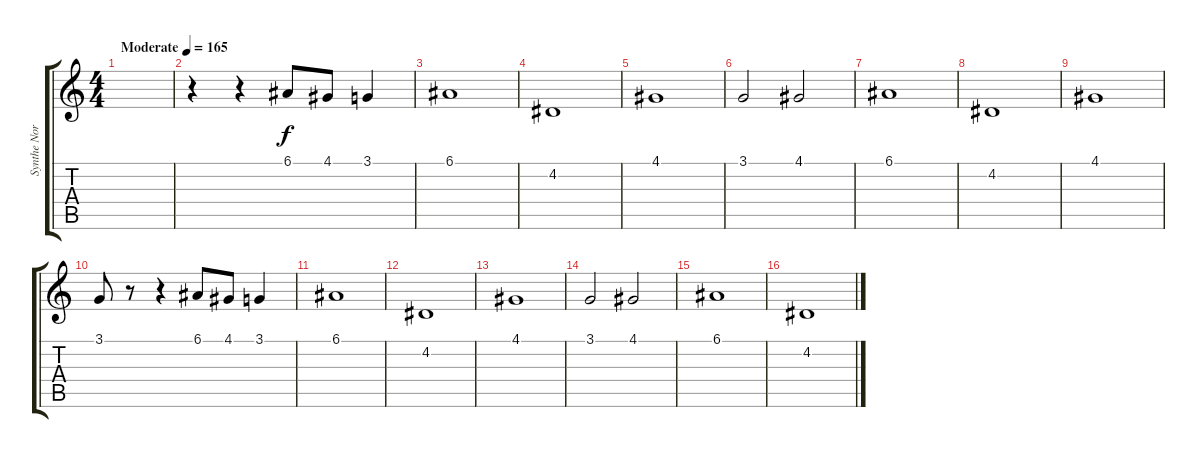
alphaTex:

\track ("Synthe Normal" "Synthe Nor") {instrument lead2sawtooth}
\staff {score tabs}
\tuning (E4 B3 G3 D3 A2 E2) {hide}
\ts (4 4)
\tempo (165 "Moderate")
\clef g2
\ks c
|
r.4 r.4 6.1.8 4.1.8 3.1.4 |
6.1.1 |
4.2.1 |
4.1.1 |
3.1.2 4.1.2 |
6.1.1 |
4.2.1 |
4.1.1 |
3.1.8 r.8 r.4 6.1.8 4.1.8 3.1.4 |
6.1.1 |
4.2.1 |
4.1.1 |
3.1.2 4.1.2 |
6.1.1 |
4.2.1
